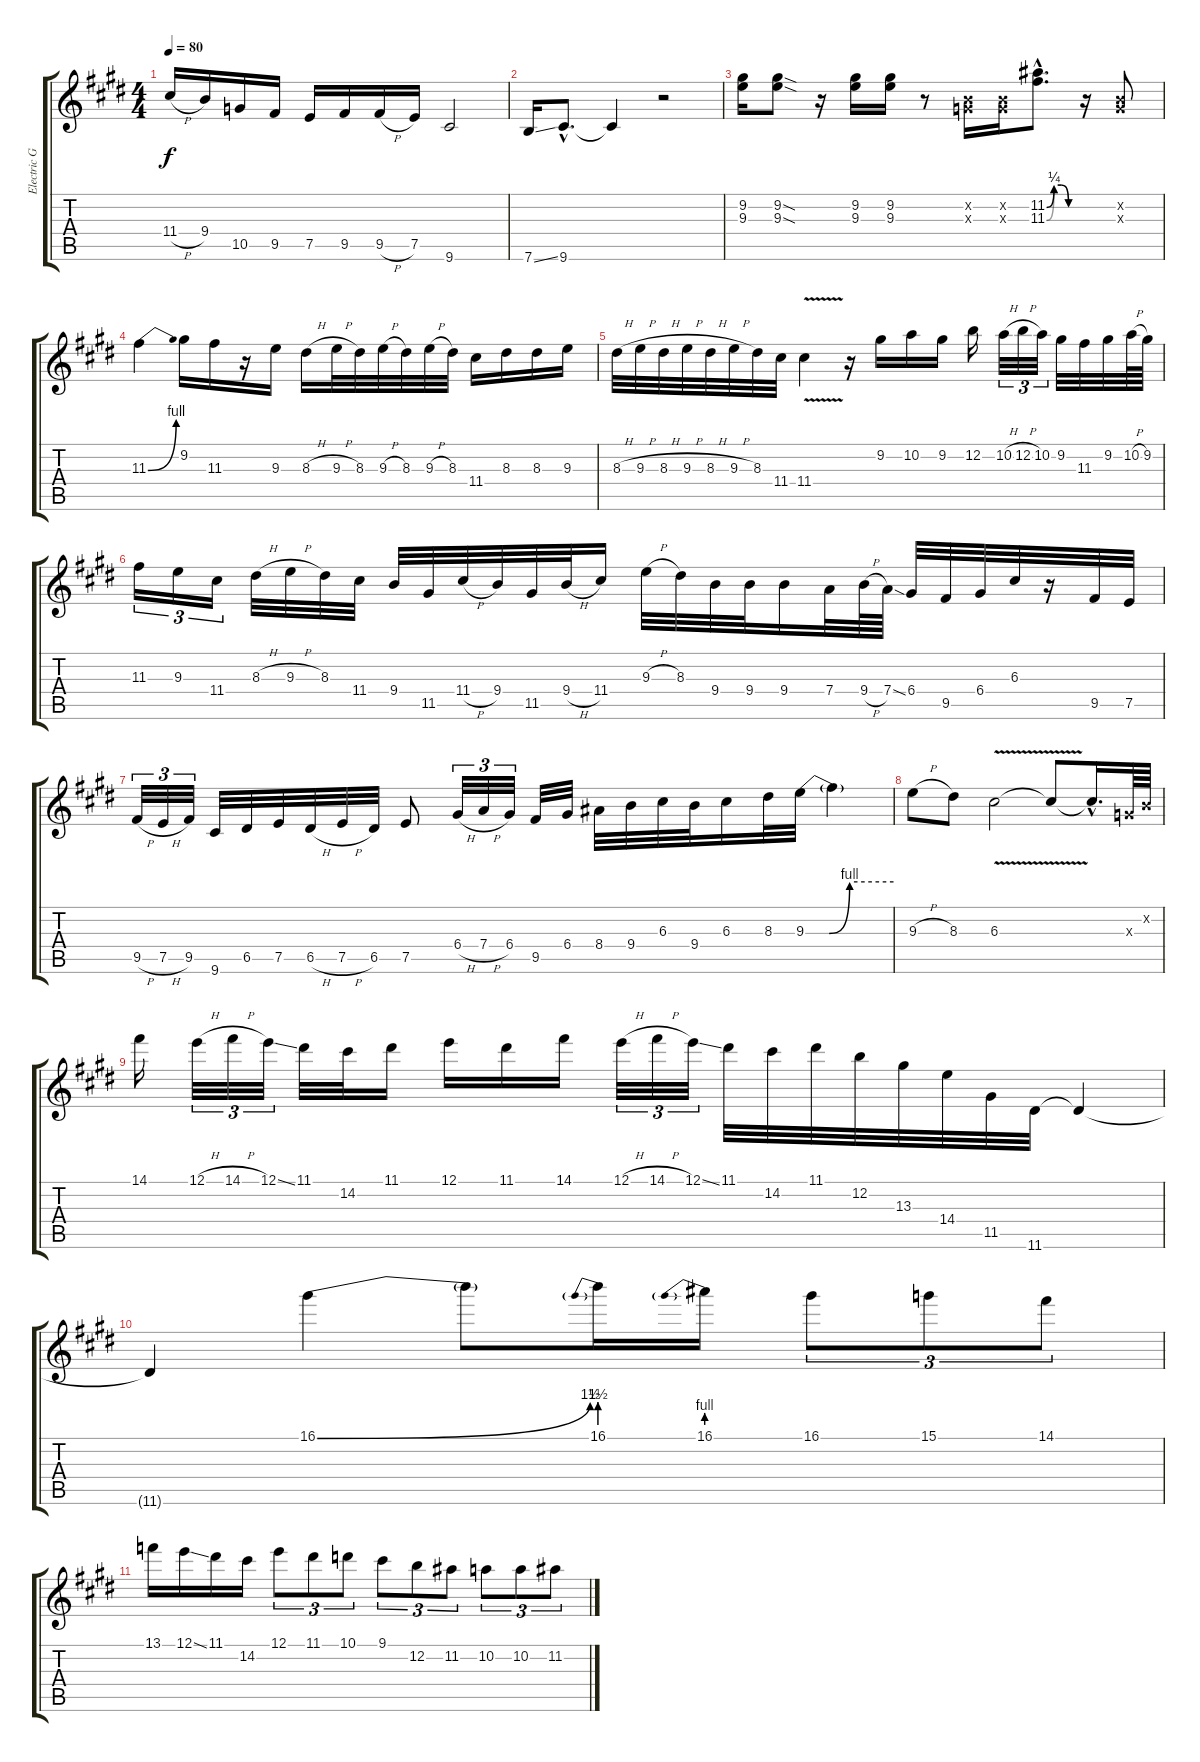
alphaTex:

\track ("Electric Guitar" "Electric G") {instrument overdrivenguitar}
\staff {score tabs}
\tuning (E4 B3 G3 D3 A2 E2) {hide}
\ts (4 4)
\tempo 80
\clef g2
\ks c#minor
11.4{h}.16{dy f} 9.4.16 10.5.16 9.5.16 7.5.16 9.5.16 9.5{h}.16 7.5.16 9.6.2 |
7.6{ss}.16 9.6{hac}.8{d} 9.6{t}.4 r.2 |
(9.2 9.3).16 (9.2{sod} 9.3{sod}).8 r.16 (9.2 9.3).16 (9.2 9.3).16 r.8 (0.2{x} 0.3{x}).16 (0.2{x} 0.3{x}).16 (11.2{be (custom 0 0 15 1 30 1 45 0 60 0) hac} 11.3{be (custom 0 0 15 1 30 1 45 0 60 0) hac}).8{d} r.16 (0.2{x} 0.3{x}).8 |
11.3{be (bend 0 0 60 4)}.4 9.2.16{volume 12} 11.3.16 r.16 9.3.16 8.3{h}.16 9.3{h}.32 8.3.32 9.3{h}.32 8.3.32 9.3{h}.32 8.3.32 11.4.16 8.3.16 8.3.16 9.3.16 |
8.3{h}.32 9.3{h}.32 8.3{h}.32 9.3{h}.32 8.3{h}.32 9.3{h}.32 8.3.32 11.4.32 11.4{v}.4 r.16 9.2.16 10.2.16 9.2.16 12.2.16 10.2{h}.32{tu (3 2)} 12.2{h}.32{tu (3 2)} 10.2.32{tu (3 2)} 9.2.32 11.3.32 9.2.32 10.2{h}.64 9.2.64 |
11.3.16{tu (3 2)} 9.3.16{tu (3 2)} 11.4.16{tu (3 2)} 8.3{h}.32 9.3{h}.32 8.3.32 11.4.32 9.4.32 11.5.32 11.4{h}.32 9.4.32 11.5.32 9.4{h}.32 11.4.16 9.3{h}.32 8.3.32 9.4.32 9.4.32 9.4.16 7.4.32 9.4{h}.64 7.4{ss}.64 6.4.32 9.5.32 6.4.32 6.3.32 r.16 9.5.32 7.5.32 |
9.5{h}.32{tu (3 2)} 7.5{h}.32{tu (3 2)} 9.5.32{tu (3 2)} 9.6.32 6.5.32 7.5.32 6.5{h}.32 7.5{h}.32 6.5.32 7.5.8 6.4{h}.32{tu (3 2)} 7.4{h}.32{tu (3 2)} 6.4.32{tu (3 2)} 9.5.32 6.4.32 8.4.32 9.4.32 6.3.32 9.4.32 6.3.16 8.3.32 9.3{be (custom 0 0 16 0 30 4 60 4)}.32 9.3{t}.4 |
9.3{h}.8 8.3.8{volume 3} 6.3{v}.2 6.3{t}.8 6.3{hac t}.16{d} 0.3{x}.64 0.2{x}.64 |
14.1.16 12.1{h}.32{tu (3 2)} 14.1{h}.32{tu (3 2)} 12.1{ss}.32{tu (3 2)} 11.1.32 14.2.32 11.1.16 12.1.16 11.1.16 14.1.16 12.1{h}.32{tu (3 2)} 14.1{h}.32{tu (3 2)} 12.1{ss}.32{tu (3 2)} 11.1.32 14.2.32 11.1.32 12.2.32 13.3.32 14.4.32 11.5.32 11.6.32 11.6{t}.4 |
11.6{t}.4 16.1{be (bend 0 0 60 6)}.4 16.1{t}.8 16.1{be (prebend 0 6 60 6)}.16 16.1{be (prebend 0 4 60 4)}.16 16.1.8{tu (3 2)} 15.1.8{tu (3 2)} 14.1.8{tu (3 2)} |
13.1.16 12.1{ss}.16 11.1.16 14.2.16 12.1.8{tu (3 2)} 11.1.8{tu (3 2)} 10.1.8{tu (3 2)} 9.1.8{tu (3 2)} 12.2.8{tu (3 2)} 11.2.8{tu (3 2)} 10.2.8{tu (3 2)} 10.2.8{tu (3 2)} 11.2.8{tu (3 2)}
